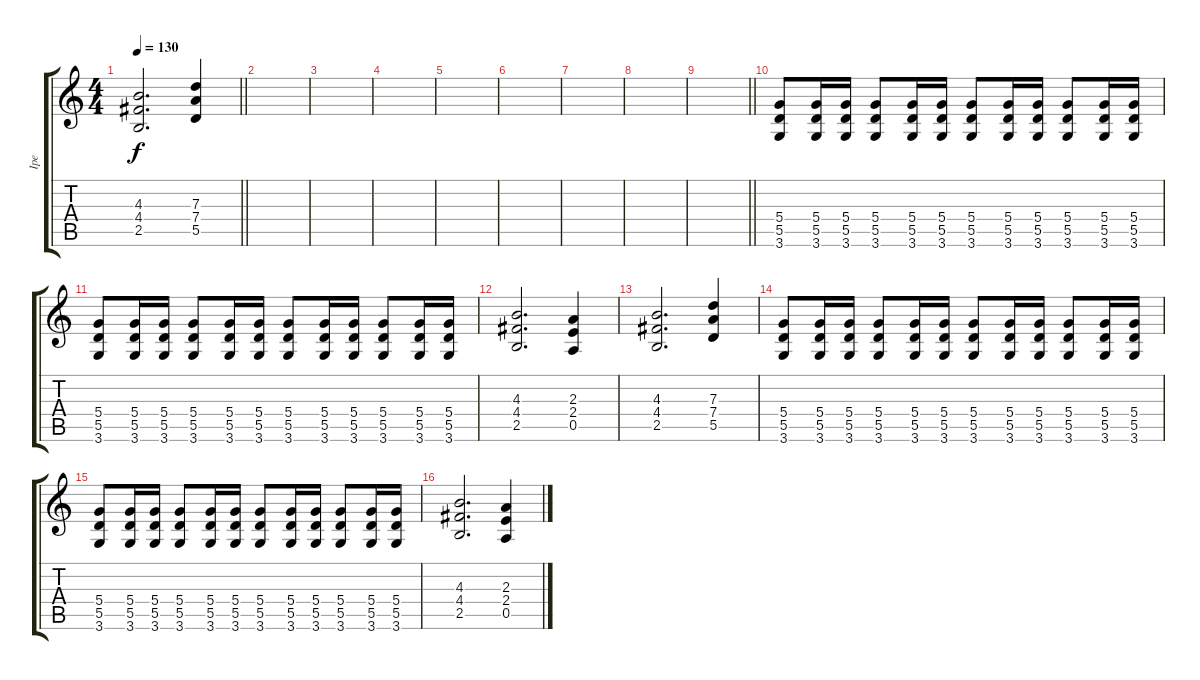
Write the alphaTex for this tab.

\track ("Ipe" "Ipe") {instrument overdrivenguitar}
\staff {score tabs}
\tuning (E4 B3 G3 D3 A2 E2) {hide}
\ts (4 4)
\tempo 130
\clef g2
\barLineRight lightlight
\ks c
(4.3 4.4 2.5).2{d dy f} (7.3 7.4 5.5).4 |
|
|
|
|
|
|
|
\barLineRight lightlight
|
(5.4 5.5 3.6).8 (5.4 5.5 3.6).16 (5.4 5.5 3.6).16 (5.4 5.5 3.6).8 (5.4 5.5 3.6).16 (5.4 5.5 3.6).16 (5.4 5.5 3.6).8 (5.4 5.5 3.6).16 (5.4 5.5 3.6).16 (5.4 5.5 3.6).8 (5.4 5.5 3.6).16 (5.4 5.5 3.6).16 |
(5.4 5.5 3.6).8 (5.4 5.5 3.6).16 (5.4 5.5 3.6).16 (5.4 5.5 3.6).8 (5.4 5.5 3.6).16 (5.4 5.5 3.6).16 (5.4 5.5 3.6).8 (5.4 5.5 3.6).16 (5.4 5.5 3.6).16 (5.4 5.5 3.6).8 (5.4 5.5 3.6).16 (5.4 5.5 3.6).16 |
(4.3 4.4 2.5).2{d} (2.3 2.4 0.5).4 |
(4.3 4.4 2.5).2{d} (7.3 7.4 5.5).4 |
(5.4 5.5 3.6).8 (5.4 5.5 3.6).16 (5.4 5.5 3.6).16 (5.4 5.5 3.6).8 (5.4 5.5 3.6).16 (5.4 5.5 3.6).16 (5.4 5.5 3.6).8 (5.4 5.5 3.6).16 (5.4 5.5 3.6).16 (5.4 5.5 3.6).8 (5.4 5.5 3.6).16 (5.4 5.5 3.6).16 |
(5.4 5.5 3.6).8 (5.4 5.5 3.6).16 (5.4 5.5 3.6).16 (5.4 5.5 3.6).8 (5.4 5.5 3.6).16 (5.4 5.5 3.6).16 (5.4 5.5 3.6).8 (5.4 5.5 3.6).16 (5.4 5.5 3.6).16 (5.4 5.5 3.6).8 (5.4 5.5 3.6).16 (5.4 5.5 3.6).16 |
(4.3 4.4 2.5).2{d} (2.3 2.4 0.5).4
